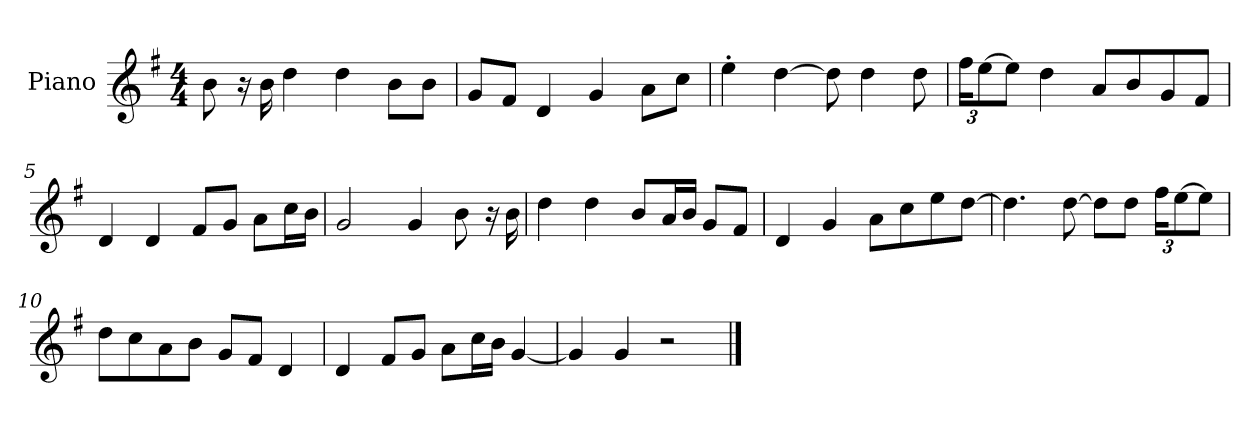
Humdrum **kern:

**kern
*part1
*staff1
*I"Piano
*I'P-no
*clefG2
*k[f#]
*M4/4
*MM89
=1
8b\
16r
16b\
4dd\
4dd\
8b\L
8b\J
=2
8g/L
8f#/J
4d/
4g/
8a\L
8cc\J
=3
4ee'\
[4dd\
8dd\]
4dd\
8dd\
=4
*Xbrackettup
24ff#\KL
[12ee\
8ee\J]
4dd\
8a/L
8b/
8g/
8f#/J
=5
4d/
4d/
8f#/L
8g/J
8a\L
16cc\L
16b\JJ
=6
2g/
4g/
8b\
16r
16b\
!!LO:LB:g=z
=7
4dd\
4dd\
8b/L
16a/L
16b/JJ
8g/L
8f#/J
=8
4d/
4g/
8a\L
8cc\
8ee\
[8dd\J
=9
4.dd\]
[8dd\
8dd\L]
8dd\J
24ff#\KL
[12ee\
8ee\J]
=10
8dd\L
8cc\
8a\
8b\J
8g/L
8f#/J
4d/
=11
4d/
8f#/L
8g/J
8a\L
16cc\L
16b\JJ
[4g/
=12
4g/]
4g/
2r
==
*-
